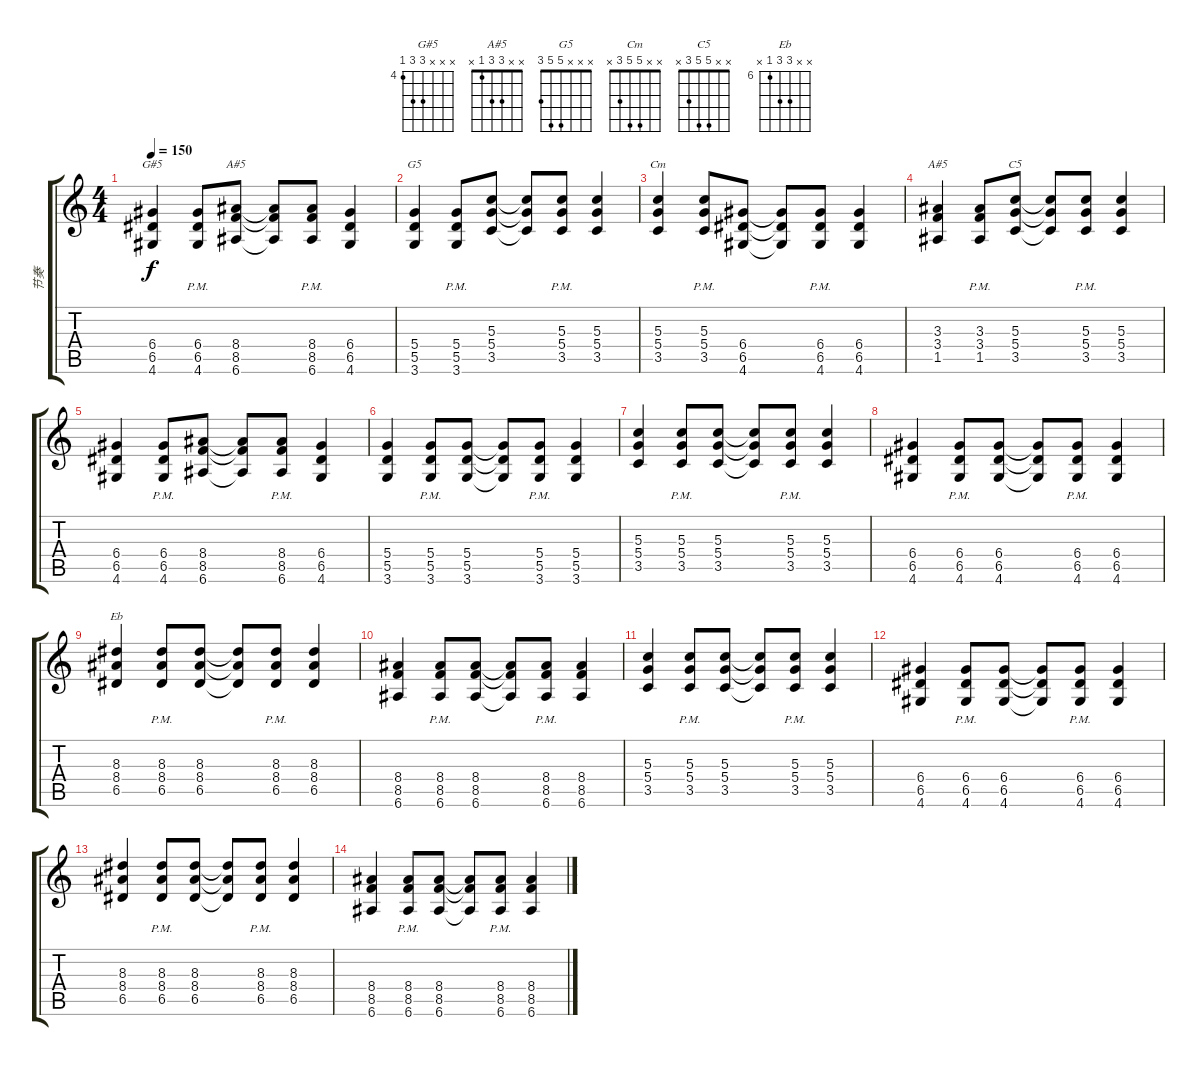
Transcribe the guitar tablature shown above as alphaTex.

\track ("节奏" "节奏") {instrument overdrivenguitar}
\staff {score tabs}
\tuning (E4 B3 G3 D3 A2 E2) {hide}
\chord ("G#5" x x x 6 6 4) {firstfret 4}
\chord ("A#5" x x x 8 8 6) {firstfret 6}
\chord ("G5" x x x 5 5 3)
\chord ("Cm" x x 5 5 3 x)
\chord ("A#5" x x 3 3 1 x)
\chord ("C5" x x 5 5 3 x)
\chord ("Eb" x x 8 8 6 x) {firstfret 6}
\ts (4 4)
\tempo 150
\clef g2
\ks c
(6.4 6.5 4.6).4{ch "G#5" dy f} (6.4 6.5 4.6{pm}).8 (8.4 8.5 6.6).8{ch "A#5"} (8.4{t} 8.5{t} 6.6{t}).8 (8.4{pm} 8.5 6.6).8 (6.4 6.5 4.6).4 |
(5.4 5.5 3.6).4{ch "G5"} (5.4 5.5 3.6{pm}).8 (5.3 5.4 3.5).8 (5.3{t} 5.4{t} 3.5{t}).8 (5.3 5.4{pm} 3.5).8 (5.3 5.4 3.5).4 |
(5.3 5.4 3.5).4{ch "Cm"} (5.3 5.4 3.5{pm}).8 (6.4 6.5 4.6).8 (6.4{t} 6.5{t} 4.6{t}).8 (6.4{pm} 6.5 4.6).8 (6.4 6.5 4.6).4 |
(3.3 3.4 1.5).4{ch "A#5"} (3.3{pm} 3.4 1.5).8 (5.3 5.4 3.5).8{ch "C5"} (5.3{t} 5.4{t} 3.5{t}).8 (5.3 5.4 3.5{pm}).8 (5.3 5.4 3.5).4 |
(6.4 6.5 4.6).4 (6.4 6.5 4.6{pm}).8 (8.4 8.5 6.6).8 (8.4{t} 8.5{t} 6.6{t}).8 (8.4{pm} 8.5 6.6).8 (6.4 6.5 4.6).4 |
(5.4 5.5 3.6).4 (5.4 5.5 3.6{pm}).8 (5.4 5.5 3.6).8 (5.4{t} 5.5{t} 3.6{t}).8 (5.4{pm} 5.5 3.6).8 (5.4 5.5 3.6).4 |
(5.3 5.4 3.5).4 (5.3{pm} 5.4 3.5).8 (5.3 5.4 3.5).8 (5.3{t} 5.4{t} 3.5{t}).8 (5.3 5.4 3.5{pm}).8 (5.3 5.4 3.5).4 |
(6.4 6.5 4.6).4 (6.4 6.5 4.6{pm}).8 (6.4 6.5 4.6).8 (6.4{t} 6.5{t} 4.6{t}).8 (6.4{pm} 6.5 4.6).8 (6.4 6.5 4.6).4 |
(8.3 8.4 6.5).4{ch "Eb"} (8.3 8.4 6.5{pm}).8 (8.3 8.4 6.5).8 (8.3{t} 8.4{t} 6.5{t}).8 (8.3 8.4{pm} 6.5).8 (8.3 8.4 6.5).4 |
(8.4 8.5 6.6).4 (8.4 8.5 6.6{pm}).8 (8.4 8.5 6.6).8 (8.4{t} 8.5{t} 6.6{t}).8 (8.4 8.5 6.6{pm}).8 (8.4 8.5 6.6).4 |
(5.3 5.4 3.5).4 (5.3{pm} 5.4 3.5).8 (5.3 5.4 3.5).8 (5.3{t} 5.4{t} 3.5{t}).8 (5.3 5.4 3.5{pm}).8 (5.3 5.4 3.5).4 |
(6.4 6.5 4.6).4 (6.4 6.5 4.6{pm}).8 (6.4 6.5 4.6).8 (6.4{t} 6.5{t} 4.6{t}).8 (6.4{pm} 6.5 4.6).8 (6.4 6.5 4.6).4 |
(8.3 8.4 6.5).4 (8.3 8.4 6.5{pm}).8 (8.3 8.4 6.5).8 (8.3{t} 8.4{t} 6.5{t}).8 (8.3 8.4{pm} 6.5).8 (8.3 8.4 6.5).4 |
(8.4 8.5 6.6).4 (8.4 8.5 6.6{pm}).8 (8.4 8.5 6.6).8 (8.4{t} 8.5{t} 6.6{t}).8 (8.4 8.5 6.6{pm}).8 (8.4 8.5 6.6).4
